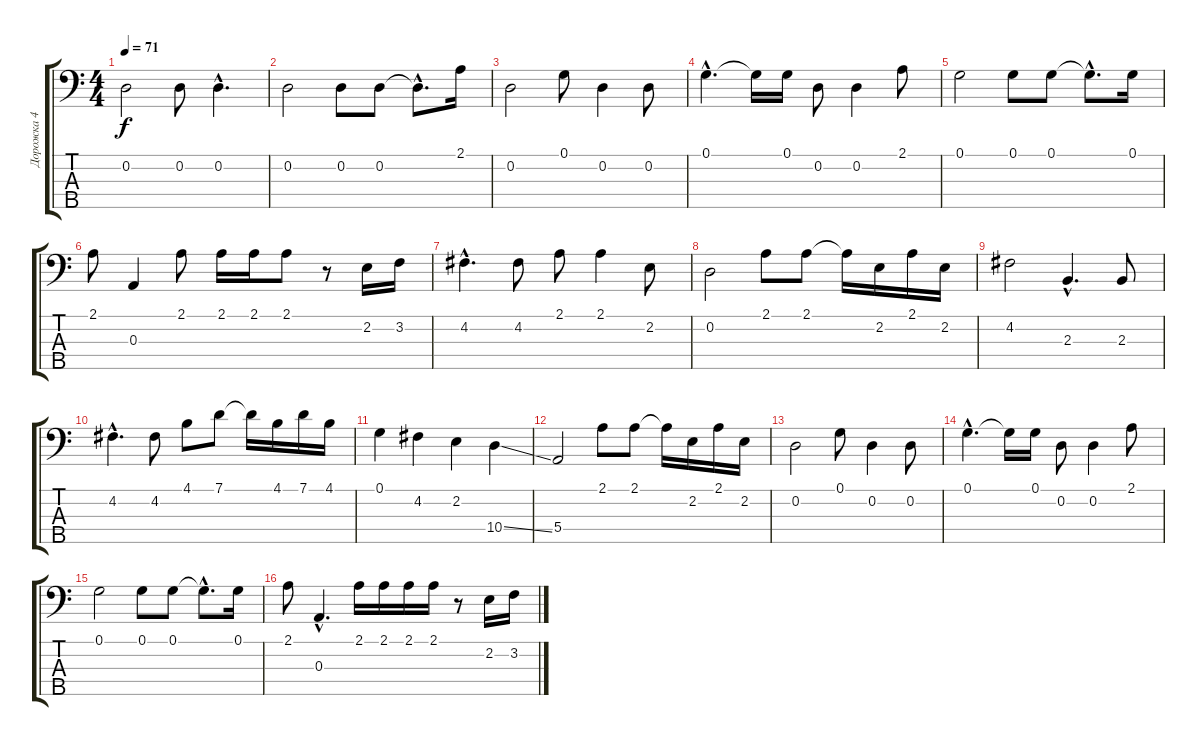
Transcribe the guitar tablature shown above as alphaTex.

\track ("Дорожка 4" "Дорожка 4") {instrument slapbass2}
\staff {score tabs}
\tuning (G2 D2 A1 E1 B0) {hide}
\ts (4 4)
\tempo 71
\clef f4
\ks c
0.2.2{dy f instrument slapbass2} 0.2.8 0.2{hac}.4{d} |
0.2.2 0.2.8 0.2.8 0.2{hac t}.8{d} 2.1.16 |
0.2.2 0.1.8 0.2.4 0.2.8 |
0.1{hac}.4{d} 0.1{t}.16 0.1.16 0.2.8 0.2.4 2.1.8 |
0.1.2 0.1.8 0.1.8 0.1{hac t}.8{d} 0.1.16 |
2.1.8 0.3.4 2.1.8 2.1.16 2.1.16 2.1.8 r.8 2.2.16 3.2.16 |
4.2{hac}.4{d} 4.2.8 2.1.8 2.1.4 2.2.8 |
0.2.2 2.1.8 2.1.8 2.1{t}.16 2.2.16 2.1.16 2.2.16 |
4.2.2 2.3{hac}.4{d} 2.3.8 |
4.2{hac}.4{d} 4.2.8 4.1.8 7.1.8 7.1{t}.16 4.1.16 7.1.16 4.1.16 |
0.1.4 4.2.4 2.2.4 10.4{ss}.4 |
5.4.2 2.1.8 2.1.8 2.1{t}.16 2.2.16 2.1.16 2.2.16 |
0.2.2 0.1.8 0.2.4 0.2.8 |
0.1{hac}.4{d} 0.1{t}.16 0.1.16 0.2.8 0.2.4 2.1.8 |
0.1.2 0.1.8 0.1.8 0.1{hac t}.8{d} 0.1.16 |
2.1.8 0.3{hac}.4{d} 2.1.16 2.1.16 2.1.16 2.1.16 r.8 2.2.16 3.2.16
